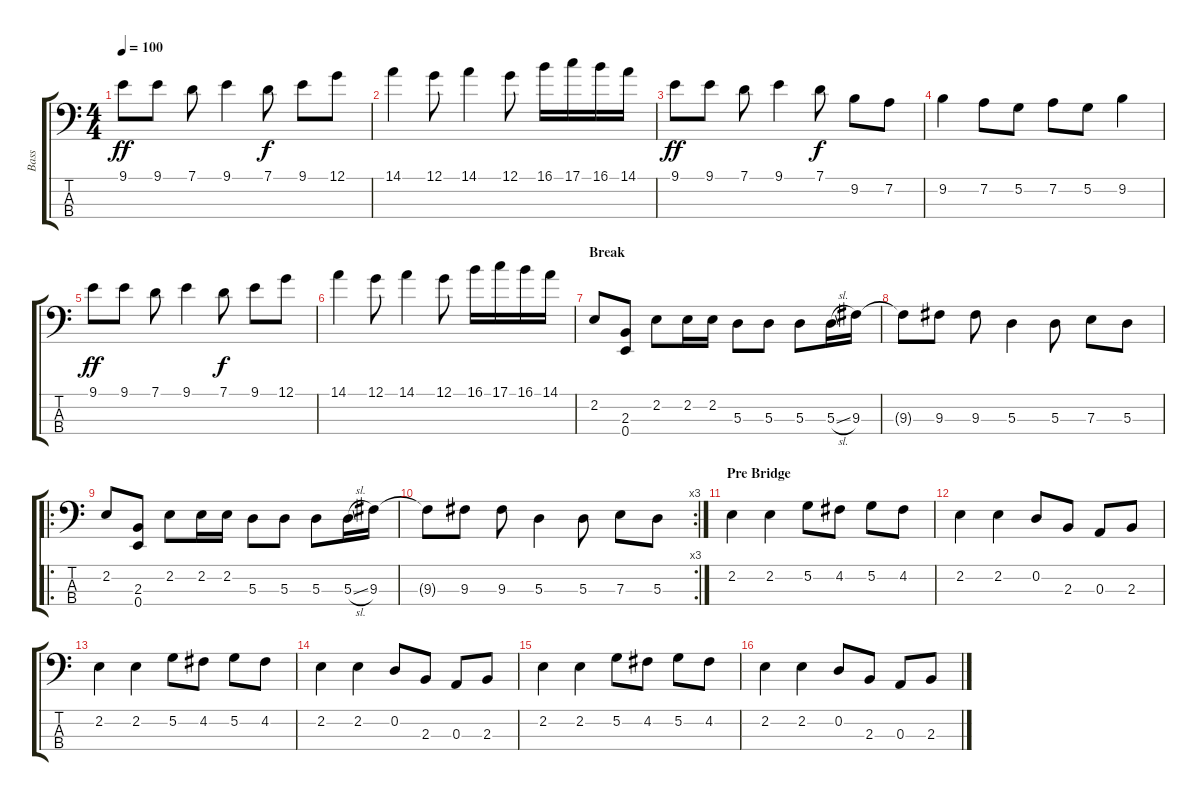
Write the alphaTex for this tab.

\track ("Bass" "Bass") {instrument electricbassfinger}
\staff {score tabs}
\tuning (G2 D2 A1 E1) {hide}
\ts (4 4)
\tempo 100
\clef f4
\ks c
9.1.8{dy ff} 9.1.8 7.1.8 9.1.4 7.1.8{dy f} 9.1.8 12.1.8 |
14.1.4 12.1.8 14.1.4 12.1.8 16.1.16 17.1.16 16.1.16 14.1.16 |
9.1.8{dy ff} 9.1.8 7.1.8 9.1.4 7.1.8{dy f} 9.2.8 7.2.8 |
9.2.4 7.2.8 5.2.8 7.2.8 5.2.8 9.2.4 |
9.1.8{dy ff} 9.1.8 7.1.8 9.1.4 7.1.8{dy f} 9.1.8 12.1.8 |
14.1.4 12.1.8 14.1.4 12.1.8 16.1.16 17.1.16 16.1.16 14.1.16 |
\section ("" "Break")
2.2.8 (2.3 0.4).8 2.2.8 2.2.16 2.2.16 5.3.8 5.3.8 5.3.8 5.3{sl}.16 9.3.16 |
9.3{t}.8 9.3.8 9.3.8 5.3.4 5.3.8 7.3.8 5.3.8 |
\ro
2.2.8 (2.3 0.4).8 2.2.8 2.2.16 2.2.16 5.3.8 5.3.8 5.3.8 5.3{sl}.16 9.3.16 |
\rc 3
9.3{t}.8 9.3.8 9.3.8 5.3.4 5.3.8 7.3.8 5.3.8 |
\section ("" "Pre Bridge")
2.2.4 2.2.4 5.2.8 4.2.8 5.2.8 4.2.8 |
2.2.4 2.2.4 0.2.8 2.3.8 0.3.8 2.3.8 |
2.2.4 2.2.4 5.2.8 4.2.8 5.2.8 4.2.8 |
2.2.4 2.2.4 0.2.8 2.3.8 0.3.8 2.3.8 |
2.2.4 2.2.4 5.2.8 4.2.8 5.2.8 4.2.8 |
2.2.4 2.2.4 0.2.8 2.3.8 0.3.8 2.3.8
